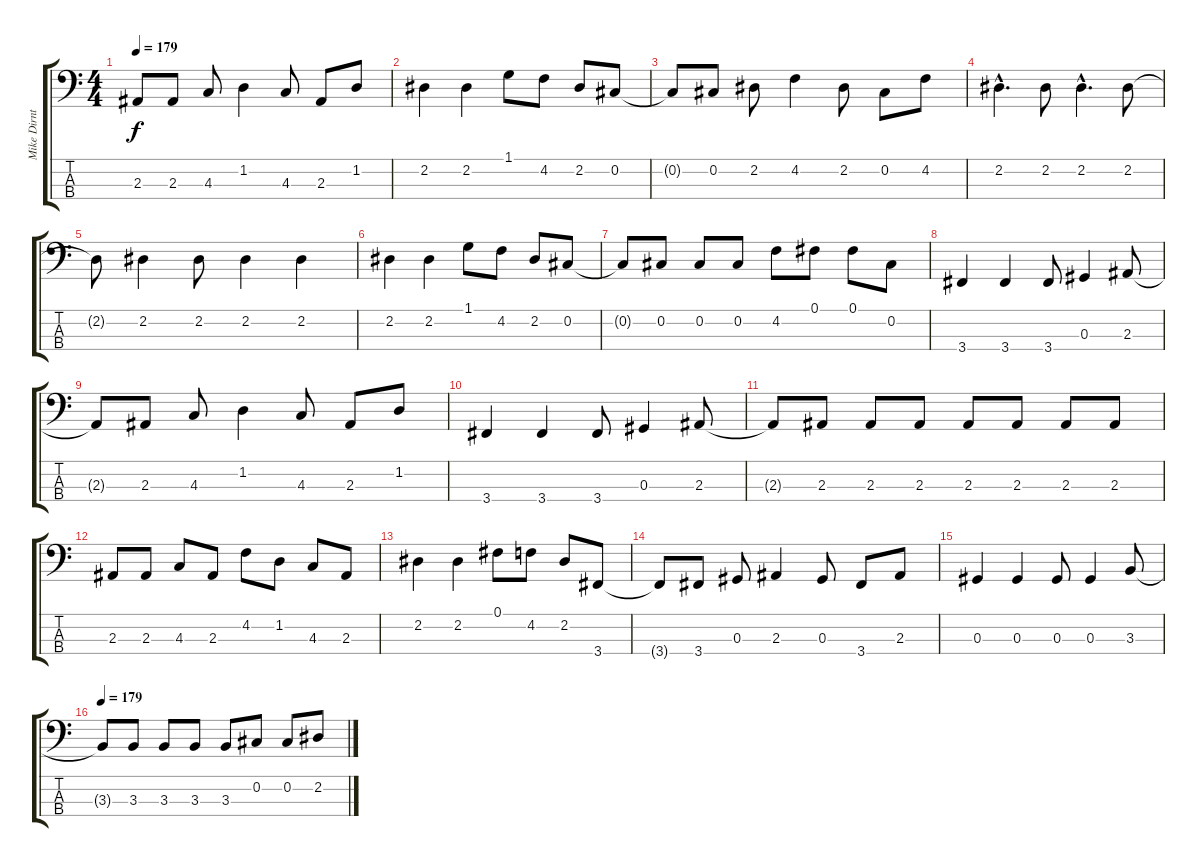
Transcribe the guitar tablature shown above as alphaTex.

\track ("Mike Dirnt" "Mike Dirnt") {instrument electricbassfinger}
\staff {score tabs}
\tuning (Gb2 Db2 Ab1 Eb1) {hide}
\ts (4 4)
\tempo 179
\clef f4
\ks c
2.3{t}.8{dy f} 2.3.8 4.3.8 1.2.4 4.3.8 2.3.8 1.2.8 |
2.2.4 2.2.4 1.1.8 4.2.8 2.2.8 0.2.8 |
0.2{t}.8 0.2.8 2.2.8 4.2.4 2.2.8 0.2.8 4.2.8 |
2.2{hac}.4{d} 2.2.8 2.2{hac}.4{d} 2.2.8 |
2.2{t}.8 2.2.4 2.2.8 2.2.4 2.2.4 |
2.2.4 2.2.4 1.1.8 4.2.8 2.2.8 0.2.8 |
0.2{t}.8 0.2.8 0.2.8 0.2.8 4.2.8 0.1.8 0.1.8 0.2.8 |
3.4.4 3.4.4 3.4.8 0.3.4 2.3.8 |
2.3{t}.8 2.3.8 4.3.8 1.2.4 4.3.8 2.3.8 1.2.8 |
3.4.4 3.4.4 3.4.8 0.3.4 2.3.8 |
2.3{t}.8 2.3.8 2.3.8 2.3.8 2.3.8 2.3.8 2.3.8 2.3.8 |
2.3.8 2.3.8 4.3.8 2.3.8 4.2.8 1.2.8 4.3.8 2.3.8 |
2.2.4 2.2.4 0.1.8 4.2.8 2.2.8 3.4.8 |
3.4{t}.8 3.4.8 0.3.8 2.3.4 0.3.8 3.4.8 2.3.8 |
0.3.4 0.3.4 0.3.8 0.3.4 3.3.8 |
\tempo 179
3.3{t}.8 3.3.8 3.3.8 3.3.8 3.3.8 0.2.8 0.2.8 2.2.8
